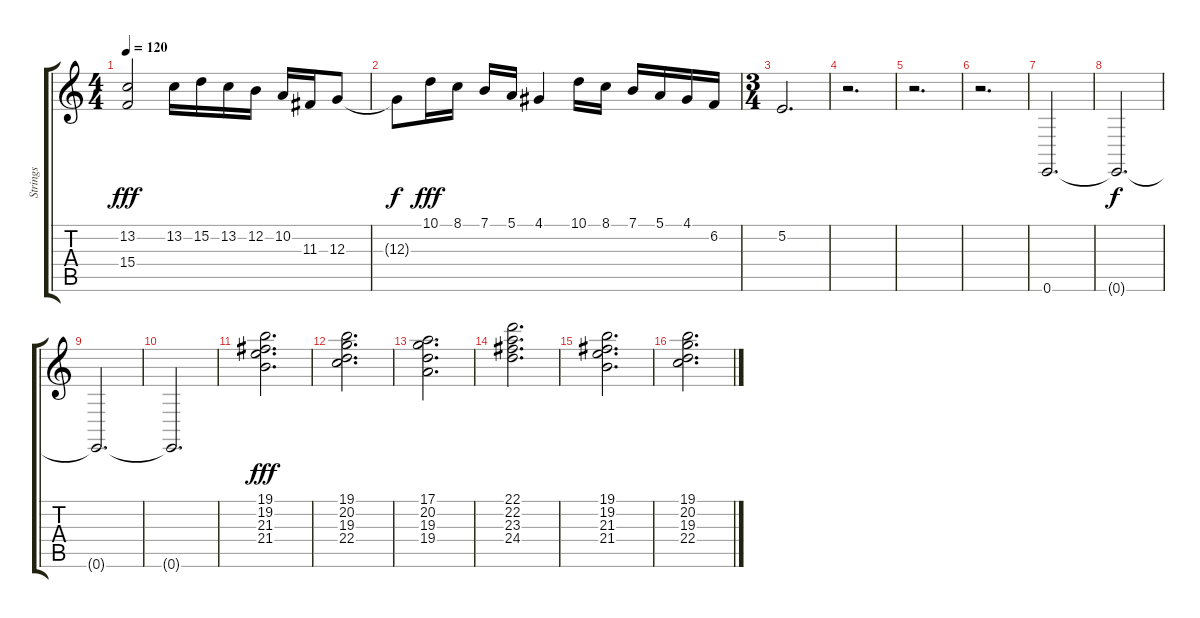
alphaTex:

\track ("Strings" "Strings") {instrument stringensemble1}
\staff {score tabs}
\tuning (E4 B3 G3 D3 A2 E2) {hide}
\ts (4 4)
\tempo 120
\clef g2
\ks c
(13.2 15.4).2{dy fff} 13.2.16 15.2.16 13.2.16 12.2.16 10.2.16 11.3.16 12.3.8 |
12.3{t}.8{dy f} 10.1.16{dy fff} 8.1.16 7.1.16 5.1.16 4.1.4 10.1.16 8.1.16 7.1.16 5.1.16 4.1.16 6.2.16 |
\ts (3 4)
5.2.2{d} |
r.2{d} |
r.2{d} |
r.2{d} |
0.6.2{d} |
0.6{t}.2{d dy f} |
0.6{t}.2{d} |
0.6{t}.2{d} |
(19.1 19.2 21.3 21.4).2{d dy fff} |
(19.1 20.2 19.3 22.4).2{d} |
(17.1 20.2 19.3 19.4).2{d} |
(22.1 22.2 23.3 24.4).2{d} |
(19.1 19.2 21.3 21.4).2{d} |
(19.1 20.2 19.3 22.4).2{d}
